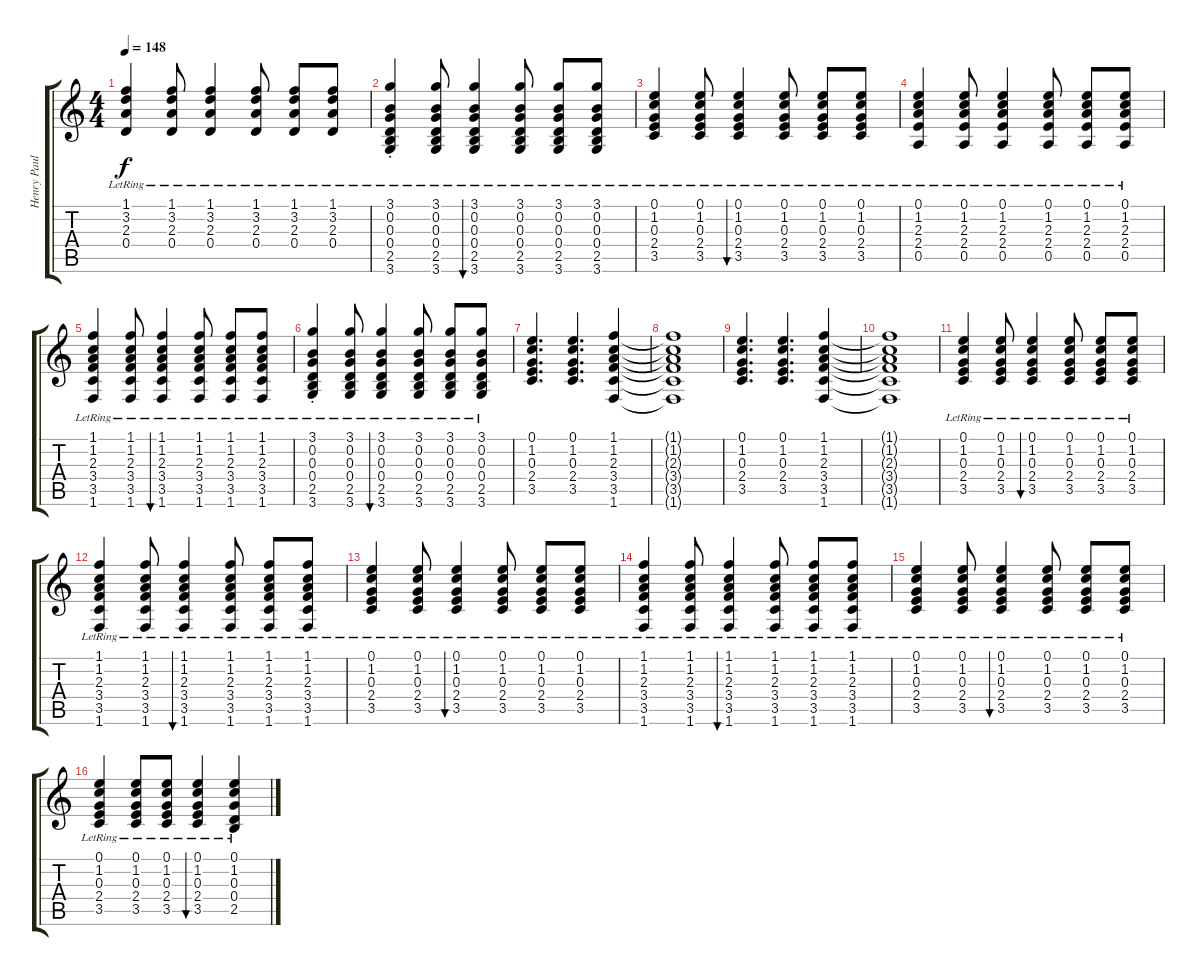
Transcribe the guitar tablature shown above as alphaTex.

\track ("Henry Paul Guitar" "Henry Paul") {instrument acousticguitarsteel}
\staff {score tabs}
\tuning (E4 B3 G3 D3 A2 E2) {hide}
\ts (4 4)
\tempo 148
\clef g2
\ks c
(1.1{lr} 3.2{lr} 2.3{lr} 0.4{lr}).4{dy f} (1.1{lr} 3.2{lr} 2.3{lr} 0.4{lr}).8 (1.1{lr} 3.2{lr} 2.3{lr} 0.4{lr}).4 (1.1{lr} 3.2{lr} 2.3{lr} 0.4{lr}).8 (1.1{lr} 3.2{lr} 2.3{lr} 0.4{lr}).8 (1.1{lr} 3.2{lr} 2.3{lr} 0.4{lr}).8 |
(3.1{lr} 0.2{lr} 0.3{st lr} 0.4{lr} 2.5{lr} 3.6).4 (3.1{lr} 0.2{lr} 0.3{lr} 0.4{lr} 2.5{lr} 3.6).8 (3.1{lr} 0.2{lr} 0.3{lr} 0.4{lr} 2.5{lr} 3.6).4{bu 60} (3.1{lr} 0.2{lr} 0.3{lr} 0.4{lr} 2.5{lr} 3.6).8 (3.1{lr} 0.2{lr} 0.3{lr} 0.4{lr} 2.5{lr} 3.6).8 (3.1 0.2 0.3 0.4 2.5 3.6{lr}).8 |
(0.1{lr} 1.2{lr} 0.3{lr} 2.4{lr} 3.5{lr}).4 (0.1{lr} 1.2{lr} 0.3{lr} 2.4{lr} 3.5{lr}).8 (0.1{lr} 1.2{lr} 0.3{lr} 2.4{lr} 3.5{lr}).4{bu 60} (0.1{lr} 1.2{lr} 0.3{lr} 2.4{lr} 3.5{lr}).8 (0.1{lr} 1.2{lr} 0.3{lr} 2.4{lr} 3.5{lr}).8 (0.1{lr} 1.2{lr} 0.3{lr} 2.4{lr} 3.5{lr}).8 |
(0.1{lr} 1.2{lr} 2.3{lr} 2.4{lr} 0.5{lr}).4 (0.1{lr} 1.2{lr} 2.3{lr} 2.4{lr} 0.5{lr}).8 (0.1{lr} 1.2{lr} 2.3{lr} 2.4{lr} 0.5{lr}).4 (0.1{lr} 1.2{lr} 2.3{lr} 2.4{lr} 0.5{lr}).8 (0.1{lr} 1.2{lr} 2.3{lr} 2.4{lr} 0.5{lr}).8 (0.1{lr} 1.2{lr} 2.3{lr} 2.4{lr} 0.5{lr}).8 |
(1.1{lr} 1.2{lr} 2.3{lr} 3.4{lr} 3.5{lr} 1.6{lr}).4 (1.1{lr} 1.2{lr} 2.3{lr} 3.4{lr} 3.5{lr} 1.6{lr}).8 (1.1{lr} 1.2{lr} 2.3{lr} 3.4{lr} 3.5{lr} 1.6{lr}).4{bu 60} (1.1{lr} 1.2{lr} 2.3{lr} 3.4{lr} 3.5{lr} 1.6{lr}).8 (1.1{lr} 1.2{lr} 2.3{lr} 3.4{lr} 3.5{lr} 1.6{lr}).8 (1.1{lr} 1.2{lr} 2.3{lr} 3.4{lr} 3.5{lr} 1.6{lr}).8 |
(3.1{lr} 0.2{lr} 0.3{st lr} 0.4{lr} 2.5{lr} 3.6).4 (3.1{lr} 0.2{lr} 0.3{lr} 0.4{lr} 2.5{lr} 3.6).8 (3.1{lr} 0.2{lr} 0.3{lr} 0.4{lr} 2.5{lr} 3.6).4{bu 60} (3.1{lr} 0.2{lr} 0.3{lr} 0.4{lr} 2.5{lr} 3.6).8 (3.1{lr} 0.2{lr} 0.3{lr} 0.4{lr} 2.5{lr} 3.6).8 (3.1{lr} 0.2{lr} 0.3{lr} 0.4{lr} 2.5{lr} 3.6).8 |
(0.1 1.2 0.3 2.4 3.5).4{d} (0.1 1.2 0.3 2.4 3.5).4{d} (1.1 1.2 2.3 3.4 3.5 1.6).4 |
(1.1{t} 1.2{t} 2.3{t} 3.4{t} 3.5{t} 1.6{t}).1 |
(0.1 1.2 0.3 2.4 3.5).4{d} (0.1 1.2 0.3 2.4 3.5).4{d} (1.1 1.2 2.3 3.4 3.5 1.6).4 |
(1.1{t} 1.2{t} 2.3{t} 3.4{t} 3.5{t} 1.6{t}).1 |
(0.1{lr} 1.2{lr} 0.3{lr} 2.4{lr} 3.5{lr}).4 (0.1{lr} 1.2{lr} 0.3{lr} 2.4{lr} 3.5{lr}).8 (0.1{lr} 1.2{lr} 0.3{lr} 2.4{lr} 3.5{lr}).4{bu 60} (0.1{lr} 1.2{lr} 0.3{lr} 2.4{lr} 3.5{lr}).8 (0.1{lr} 1.2{lr} 0.3{lr} 2.4{lr} 3.5{lr}).8 (0.1{lr} 1.2{lr} 0.3{lr} 2.4{lr} 3.5{lr}).8 |
(1.1{lr} 1.2{lr} 2.3{lr} 3.4{lr} 3.5{lr} 1.6{lr}).4 (1.1{lr} 1.2{lr} 2.3{lr} 3.4{lr} 3.5{lr} 1.6{lr}).8 (1.1{lr} 1.2{lr} 2.3{lr} 3.4{lr} 3.5{lr} 1.6{lr}).4{bu 60} (1.1{lr} 1.2{lr} 2.3{lr} 3.4{lr} 3.5{lr} 1.6{lr}).8 (1.1{lr} 1.2{lr} 2.3{lr} 3.4{lr} 3.5{lr} 1.6{lr}).8 (1.1{lr} 1.2{lr} 2.3{lr} 3.4{lr} 3.5{lr} 1.6{lr}).8 |
(0.1{lr} 1.2{lr} 0.3{lr} 2.4{lr} 3.5{lr}).4 (0.1{lr} 1.2{lr} 0.3{lr} 2.4{lr} 3.5{lr}).8 (0.1{lr} 1.2{lr} 0.3{lr} 2.4{lr} 3.5{lr}).4{bu 60} (0.1{lr} 1.2{lr} 0.3{lr} 2.4{lr} 3.5{lr}).8 (0.1{lr} 1.2{lr} 0.3{lr} 2.4{lr} 3.5{lr}).8 (0.1{lr} 1.2{lr} 0.3{lr} 2.4{lr} 3.5{lr}).8 |
(1.1{lr} 1.2{lr} 2.3{lr} 3.4{lr} 3.5{lr} 1.6{lr}).4 (1.1{lr} 1.2{lr} 2.3{lr} 3.4{lr} 3.5{lr} 1.6{lr}).8 (1.1{lr} 1.2{lr} 2.3{lr} 3.4{lr} 3.5{lr} 1.6{lr}).4{bu 60} (1.1{lr} 1.2{lr} 2.3{lr} 3.4{lr} 3.5{lr} 1.6{lr}).8 (1.1{lr} 1.2{lr} 2.3{lr} 3.4{lr} 3.5{lr} 1.6{lr}).8 (1.1{lr} 1.2{lr} 2.3{lr} 3.4{lr} 3.5{lr} 1.6{lr}).8 |
(0.1{lr} 1.2{lr} 0.3{lr} 2.4{lr} 3.5{lr}).4 (0.1{lr} 1.2{lr} 0.3{lr} 2.4{lr} 3.5{lr}).8 (0.1{lr} 1.2{lr} 0.3{lr} 2.4{lr} 3.5{lr}).4{bu 60} (0.1{lr} 1.2{lr} 0.3{lr} 2.4{lr} 3.5{lr}).8 (0.1{lr} 1.2{lr} 0.3{lr} 2.4{lr} 3.5{lr}).8 (0.1{lr} 1.2{lr} 0.3{lr} 2.4{lr} 3.5{lr}).8 |
(0.1{lr} 1.2{lr} 0.3{lr} 2.4{lr} 3.5{lr}).4 (0.1{lr} 1.2{lr} 0.3{lr} 2.4{lr} 3.5{lr}).8 (0.1{lr} 1.2{lr} 0.3{lr} 2.4{lr} 3.5{lr}).8 (0.1{lr} 1.2{lr} 0.3{lr} 2.4{lr} 3.5{lr}).4{bu 60} (0.1{lr} 1.2{lr} 0.3{lr} 0.4{lr} 2.5{lr}).4
